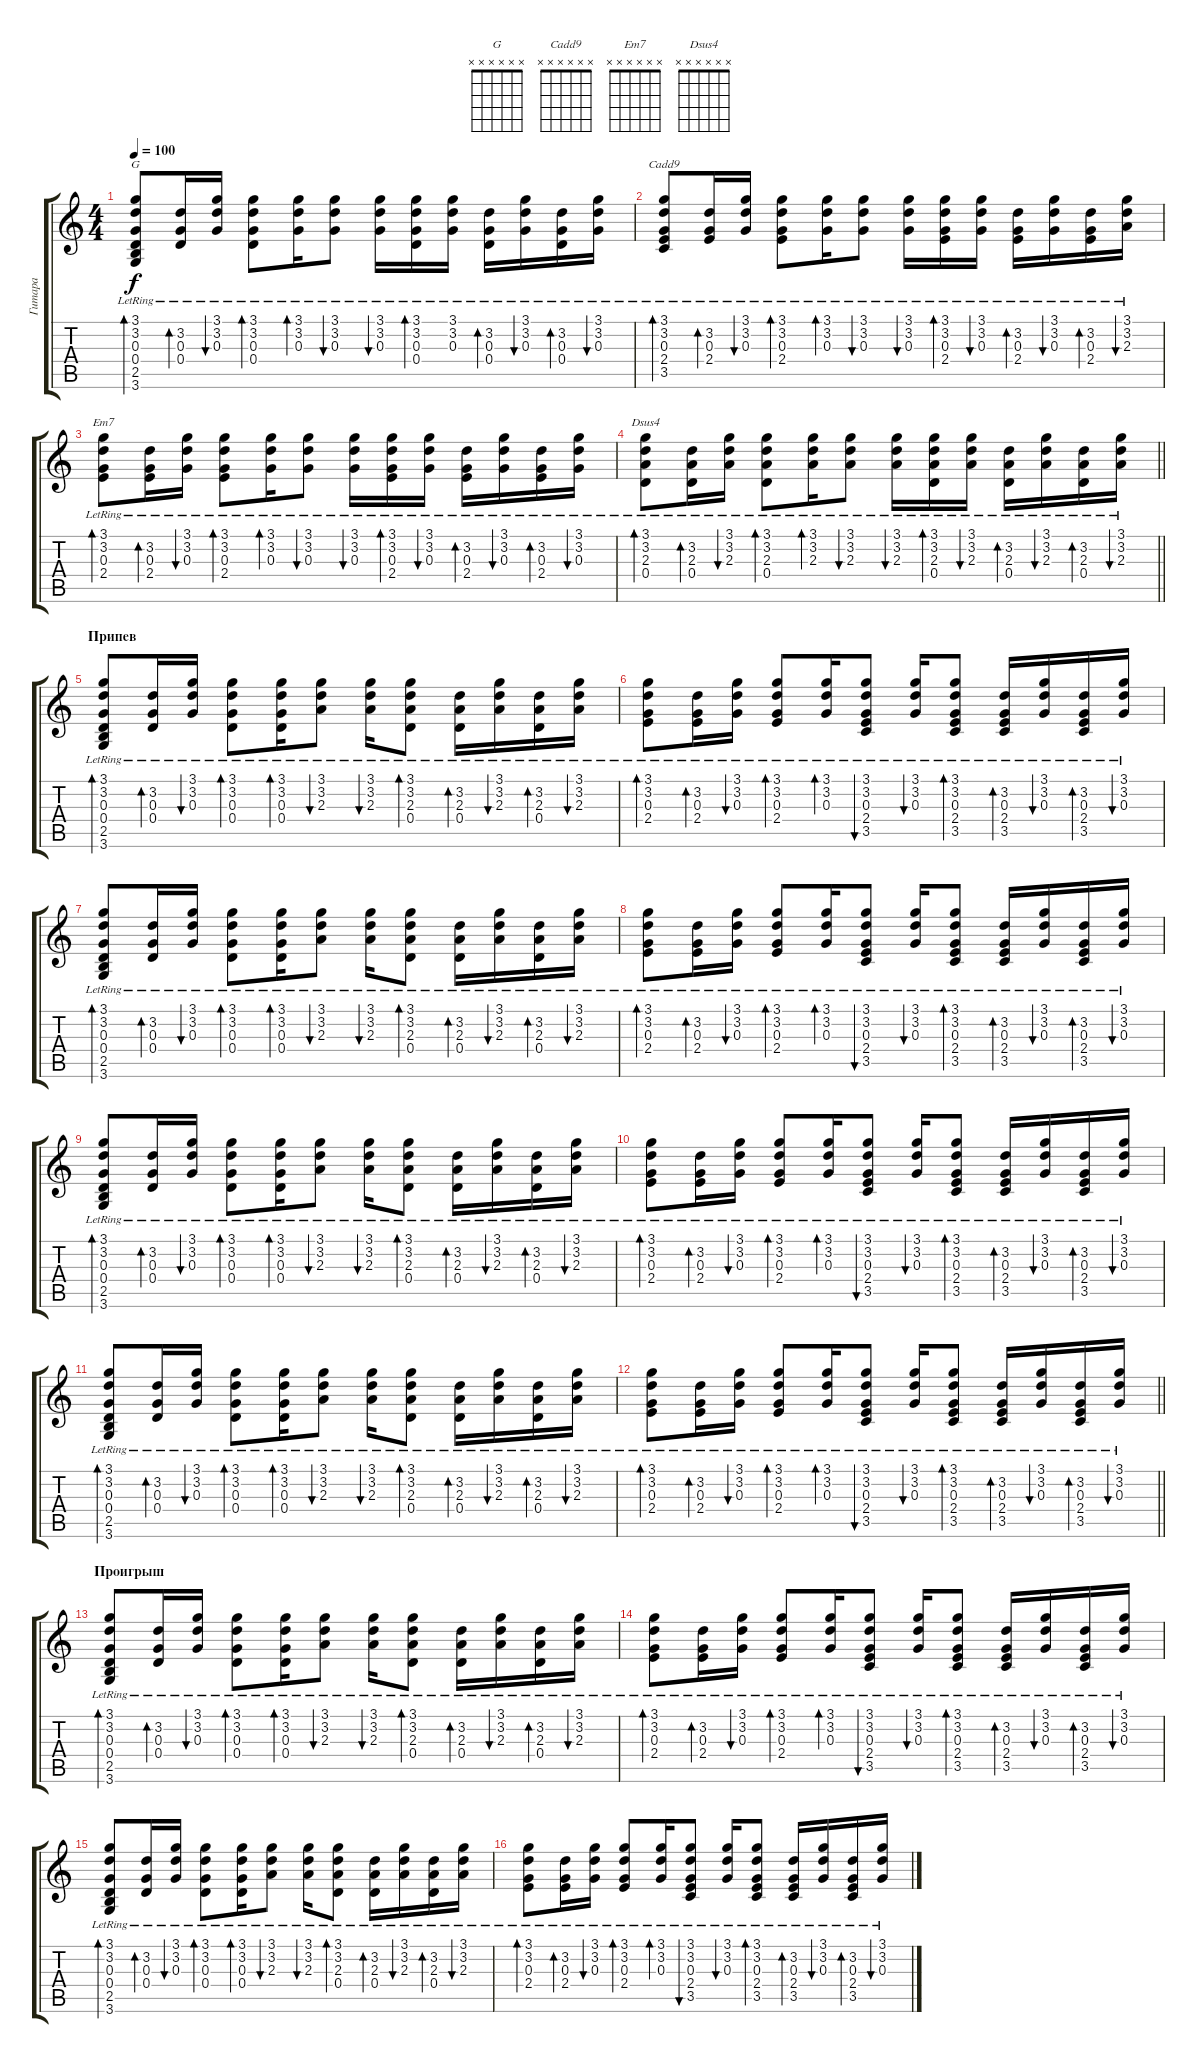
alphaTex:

\track ("Гитара" "Гитара") {instrument acousticguitarsteel}
\staff {score tabs}
\tuning (E4 B3 G3 D3 A2 E2) {hide}
\chord ("G" x x x x x x)
\chord ("Cadd9" x x x x x x)
\chord ("Em7" x x x x x x)
\chord ("Dsus4" x x x x x x)
\ts (4 4)
\tempo 100
\clef g2
\ks c
(3.1{lr} 3.2{lr} 0.3{lr} 0.4{lr} 2.5{lr} 3.6{lr}).8{bd 60 ch "G" dy f} (3.2{lr} 0.3{lr} 0.4{lr}).16{bd 60} (3.1{lr} 3.2{lr} 0.3{lr}).16{bu 60} (3.1{lr} 3.2{lr} 0.3{lr} 0.4{lr}).8{bd 60} (3.1{lr} 3.2{lr} 0.3{lr}).16{bd 60} (3.1{lr} 3.2{lr} 0.3{lr}).8{bu 60} (3.1{lr} 3.2{lr} 0.3{lr}).16{bu 60} (3.1{lr} 3.2{lr} 0.3{lr} 0.4{lr}).16{bd 60} (3.1{lr} 3.2{lr} 0.3{lr}).16 (3.2{lr} 0.3{lr} 0.4{lr}).16{bd 60} (3.1{lr} 3.2{lr} 0.3{lr}).16{bu 60} (3.2{lr} 0.3{lr} 0.4{lr}).16{bd 60} (3.1{lr} 3.2{lr} 0.3{lr}).16{bu 60} |
(3.1{lr} 3.2{lr} 0.3{lr} 2.4{lr} 3.5).8{bd 60 ch "Cadd9"} (3.2{lr} 0.3{lr} 2.4{lr}).16{bd 60} (3.1{lr} 3.2{lr} 0.3{lr}).16{bu 60} (3.1{lr} 3.2{lr} 0.3{lr} 2.4{lr}).8{bd 60} (3.1{lr} 3.2{lr} 0.3{lr}).16{bd 60} (3.1{lr} 3.2{lr} 0.3{lr}).8{bu 60} (3.1{lr} 3.2{lr} 0.3{lr}).16{bu 60} (3.1{lr} 3.2{lr} 0.3{lr} 2.4{lr}).16{bd 60} (3.1{lr} 3.2{lr} 0.3{lr}).16{bu 60} (3.2{lr} 0.3{lr} 2.4{lr}).16{bd 60} (3.1{lr} 3.2{lr} 0.3{lr}).16{bu 60} (3.2{lr} 0.3{lr} 2.4{lr}).16{bd 60} (3.1{lr} 3.2{lr} 2.3{lr}).16{bu 60} |
(3.1{lr} 3.2{lr} 0.3{lr} 2.4{lr}).8{bd 60 ch "Em7"} (3.2{lr} 0.3{lr} 2.4{lr}).16{bd 60} (3.1{lr} 3.2{lr} 0.3{lr}).16{bu 60} (3.1{lr} 3.2{lr} 0.3{lr} 2.4{lr}).8{bd 60} (3.1{lr} 3.2{lr} 0.3{lr}).16{bd 60} (3.1{lr} 3.2{lr} 0.3{lr}).8{bu 60} (3.1{lr} 3.2{lr} 0.3{lr}).16{bu 60} (3.1{lr} 3.2{lr} 0.3{lr} 2.4{lr}).16{bd 60} (3.1{lr} 3.2{lr} 0.3{lr}).16{bu 60} (3.2{lr} 0.3{lr} 2.4{lr}).16{bd 60} (3.1{lr} 3.2{lr} 0.3{lr}).16{bu 60} (3.2{lr} 0.3{lr} 2.4{lr}).16{bd 60} (3.1{lr} 3.2{lr} 0.3{lr}).16{bu 60} |
\barLineRight lightlight
(3.1{lr} 3.2{lr} 2.3{lr} 0.4{lr}).8{bd 60 ch "Dsus4"} (3.2{lr} 2.3{lr} 0.4{lr}).16{bd 60} (3.1{lr} 3.2{lr} 2.3{lr}).16{bu 60} (3.1{lr} 3.2{lr} 2.3{lr} 0.4{lr}).8{bd 60} (3.1{lr} 3.2{lr} 2.3{lr}).16{bd 60} (3.1{lr} 3.2{lr} 2.3{lr}).8{bu 60} (3.1{lr} 3.2{lr} 2.3{lr}).16{bu 60} (3.1{lr} 3.2{lr} 2.3{lr} 0.4{lr}).16{bd 60} (3.1{lr} 3.2{lr} 2.3{lr}).16{bu 60} (3.2{lr} 2.3{lr} 0.4{lr}).16{bd 60} (3.1{lr} 3.2{lr} 2.3{lr}).16{bu 60} (3.2{lr} 2.3{lr} 0.4{lr}).16{bd 60} (3.1{lr} 3.2{lr} 2.3{lr}).16{bu 60} |
\section ("" "Припев")
(3.1{lr} 3.2{lr} 0.3{lr} 0.4{lr} 2.5{lr} 3.6).8{bd 60} (3.2{lr} 0.3{lr} 0.4{lr}).16{bd 60} (3.1{lr} 3.2{lr} 0.3{lr}).16{bu 60} (3.1{lr} 3.2{lr} 0.3{lr} 0.4{lr}).8{bd 60} (3.1{lr} 3.2{lr} 0.3{lr} 0.4{lr}).16{bd 60} (3.1{lr} 3.2{lr} 2.3{lr}).8{bu 60} (3.1{lr} 3.2{lr} 2.3{lr}).16{bu 60} (3.1{lr} 3.2{lr} 2.3{lr} 0.4{lr}).8{bd 60} (3.2{lr} 2.3{lr} 0.4{lr}).16{bd 60} (3.1{lr} 3.2{lr} 2.3{lr}).16{bu 60} (3.2{lr} 2.3{lr} 0.4{lr}).16{bd 60} (3.1{lr} 3.2{lr} 2.3{lr}).16{bu 60} |
(3.1{lr} 3.2{lr} 0.3{lr} 2.4{lr}).8{bd 60} (3.2{lr} 0.3{lr} 2.4{lr}).16{bd 60} (3.1{lr} 3.2{lr} 0.3{lr}).16{bu 60} (3.1{lr} 3.2{lr} 0.3{lr} 2.4{lr}).8{bd 60} (3.1{lr} 3.2{lr} 0.3{lr}).16{bd 60} (3.1{lr} 3.2{lr} 0.3{lr} 2.4{lr} 3.5{lr}).8{bu 60} (3.1{lr} 3.2{lr} 0.3{lr}).16{bu 60} (3.1{lr} 3.2{lr} 0.3{lr} 2.4{lr} 3.5{lr}).8{bd 60} (3.2{lr} 0.3{lr} 2.4{lr} 3.5{lr}).16{bd 60} (3.1{lr} 3.2{lr} 0.3{lr}).16{bu 60} (3.2{lr} 0.3{lr} 2.4{lr} 3.5{lr}).16{bd 60} (3.1{lr} 3.2{lr} 0.3{lr}).16{bu 60} |
(3.1{lr} 3.2{lr} 0.3{lr} 0.4{lr} 2.5{lr} 3.6).8{bd 60} (3.2{lr} 0.3{lr} 0.4{lr}).16{bd 60} (3.1{lr} 3.2{lr} 0.3{lr}).16{bu 60} (3.1{lr} 3.2{lr} 0.3{lr} 0.4{lr}).8{bd 60} (3.1{lr} 3.2{lr} 0.3{lr} 0.4{lr}).16{bd 60} (3.1{lr} 3.2{lr} 2.3{lr}).8{bu 60} (3.1{lr} 3.2{lr} 2.3{lr}).16{bu 60} (3.1{lr} 3.2{lr} 2.3{lr} 0.4{lr}).8{bd 60} (3.2{lr} 2.3{lr} 0.4{lr}).16{bd 60} (3.1{lr} 3.2{lr} 2.3{lr}).16{bu 60} (3.2{lr} 2.3{lr} 0.4{lr}).16{bd 60} (3.1{lr} 3.2{lr} 2.3{lr}).16{bu 60} |
(3.1{lr} 3.2{lr} 0.3{lr} 2.4{lr}).8{bd 60} (3.2{lr} 0.3{lr} 2.4{lr}).16{bd 60} (3.1{lr} 3.2{lr} 0.3{lr}).16{bu 60} (3.1{lr} 3.2{lr} 0.3{lr} 2.4{lr}).8{bd 60} (3.1{lr} 3.2{lr} 0.3{lr}).16{bd 60} (3.1{lr} 3.2{lr} 0.3{lr} 2.4{lr} 3.5{lr}).8{bu 60} (3.1{lr} 3.2{lr} 0.3{lr}).16{bu 60} (3.1{lr} 3.2{lr} 0.3{lr} 2.4{lr} 3.5{lr}).8{bd 60} (3.2{lr} 0.3{lr} 2.4{lr} 3.5{lr}).16{bd 60} (3.1{lr} 3.2{lr} 0.3{lr}).16{bu 60} (3.2{lr} 0.3{lr} 2.4{lr} 3.5{lr}).16{bd 60} (3.1{lr} 3.2{lr} 0.3{lr}).16{bu 60} |
(3.1{lr} 3.2{lr} 0.3{lr} 0.4{lr} 2.5{lr} 3.6).8{bd 60} (3.2{lr} 0.3{lr} 0.4{lr}).16{bd 60} (3.1{lr} 3.2{lr} 0.3{lr}).16{bu 60} (3.1{lr} 3.2{lr} 0.3{lr} 0.4{lr}).8{bd 60} (3.1{lr} 3.2{lr} 0.3{lr} 0.4{lr}).16{bd 60} (3.1{lr} 3.2{lr} 2.3{lr}).8{bu 60} (3.1{lr} 3.2{lr} 2.3{lr}).16{bu 60} (3.1{lr} 3.2{lr} 2.3{lr} 0.4{lr}).8{bd 60} (3.2{lr} 2.3{lr} 0.4{lr}).16{bd 60} (3.1{lr} 3.2{lr} 2.3{lr}).16{bu 60} (3.2{lr} 2.3{lr} 0.4{lr}).16{bd 60} (3.1{lr} 3.2{lr} 2.3{lr}).16{bu 60} |
(3.1{lr} 3.2{lr} 0.3{lr} 2.4{lr}).8{bd 60} (3.2{lr} 0.3{lr} 2.4{lr}).16{bd 60} (3.1{lr} 3.2{lr} 0.3{lr}).16{bu 60} (3.1{lr} 3.2{lr} 0.3{lr} 2.4{lr}).8{bd 60} (3.1{lr} 3.2{lr} 0.3{lr}).16{bd 60} (3.1{lr} 3.2{lr} 0.3{lr} 2.4{lr} 3.5{lr}).8{bu 60} (3.1{lr} 3.2{lr} 0.3{lr}).16{bu 60} (3.1{lr} 3.2{lr} 0.3{lr} 2.4{lr} 3.5{lr}).8{bd 60} (3.2{lr} 0.3{lr} 2.4{lr} 3.5{lr}).16{bd 60} (3.1{lr} 3.2{lr} 0.3{lr}).16{bu 60} (3.2{lr} 0.3{lr} 2.4{lr} 3.5{lr}).16{bd 60} (3.1{lr} 3.2{lr} 0.3{lr}).16{bu 60} |
(3.1{lr} 3.2{lr} 0.3{lr} 0.4{lr} 2.5{lr} 3.6).8{bd 60} (3.2{lr} 0.3{lr} 0.4{lr}).16{bd 60} (3.1{lr} 3.2{lr} 0.3{lr}).16{bu 60} (3.1{lr} 3.2{lr} 0.3{lr} 0.4{lr}).8{bd 60} (3.1{lr} 3.2{lr} 0.3{lr} 0.4{lr}).16{bd 60} (3.1{lr} 3.2{lr} 2.3{lr}).8{bu 60} (3.1{lr} 3.2{lr} 2.3{lr}).16{bu 60} (3.1{lr} 3.2{lr} 2.3{lr} 0.4{lr}).8{bd 60} (3.2{lr} 2.3{lr} 0.4{lr}).16{bd 60} (3.1{lr} 3.2{lr} 2.3{lr}).16{bu 60} (3.2{lr} 2.3{lr} 0.4{lr}).16{bd 60} (3.1{lr} 3.2{lr} 2.3{lr}).16{bu 60} |
\barLineRight lightlight
(3.1{lr} 3.2{lr} 0.3{lr} 2.4{lr}).8{bd 60} (3.2{lr} 0.3{lr} 2.4{lr}).16{bd 60} (3.1{lr} 3.2{lr} 0.3{lr}).16{bu 60} (3.1{lr} 3.2{lr} 0.3{lr} 2.4{lr}).8{bd 60} (3.1{lr} 3.2{lr} 0.3{lr}).16{bd 60} (3.1{lr} 3.2{lr} 0.3{lr} 2.4{lr} 3.5{lr}).8{bu 60} (3.1{lr} 3.2{lr} 0.3{lr}).16{bu 60} (3.1{lr} 3.2{lr} 0.3{lr} 2.4{lr} 3.5{lr}).8{bd 60} (3.2{lr} 0.3{lr} 2.4{lr} 3.5{lr}).16{bd 60} (3.1{lr} 3.2{lr} 0.3{lr}).16{bu 60} (3.2{lr} 0.3{lr} 2.4{lr} 3.5{lr}).16{bd 60} (3.1{lr} 3.2{lr} 0.3{lr}).16{bu 60} |
\section ("" "Проигрыш")
(3.1{lr} 3.2{lr} 0.3{lr} 0.4{lr} 2.5{lr} 3.6).8{bd 60} (3.2{lr} 0.3{lr} 0.4{lr}).16{bd 60} (3.1{lr} 3.2{lr} 0.3{lr}).16{bu 60} (3.1{lr} 3.2{lr} 0.3{lr} 0.4{lr}).8{bd 60} (3.1{lr} 3.2{lr} 0.3{lr} 0.4{lr}).16{bd 60} (3.1{lr} 3.2{lr} 2.3{lr}).8{bu 60} (3.1{lr} 3.2{lr} 2.3{lr}).16{bu 60} (3.1{lr} 3.2{lr} 2.3{lr} 0.4{lr}).8{bd 60} (3.2{lr} 2.3{lr} 0.4{lr}).16{bd 60} (3.1{lr} 3.2{lr} 2.3{lr}).16{bu 60} (3.2{lr} 2.3{lr} 0.4{lr}).16{bd 60} (3.1{lr} 3.2{lr} 2.3{lr}).16{bu 60} |
(3.1{lr} 3.2{lr} 0.3{lr} 2.4{lr}).8{bd 60} (3.2{lr} 0.3{lr} 2.4{lr}).16{bd 60} (3.1{lr} 3.2{lr} 0.3{lr}).16{bu 60} (3.1{lr} 3.2{lr} 0.3{lr} 2.4{lr}).8{bd 60} (3.1{lr} 3.2{lr} 0.3{lr}).16{bd 60} (3.1{lr} 3.2{lr} 0.3{lr} 2.4{lr} 3.5{lr}).8{bu 60} (3.1{lr} 3.2{lr} 0.3{lr}).16{bu 60} (3.1{lr} 3.2{lr} 0.3{lr} 2.4{lr} 3.5{lr}).8{bd 60} (3.2{lr} 0.3{lr} 2.4{lr} 3.5{lr}).16{bd 60} (3.1{lr} 3.2{lr} 0.3{lr}).16{bu 60} (3.2{lr} 0.3{lr} 2.4{lr} 3.5{lr}).16{bd 60} (3.1{lr} 3.2{lr} 0.3{lr}).16{bu 60} |
(3.1{lr} 3.2{lr} 0.3{lr} 0.4{lr} 2.5{lr} 3.6).8{bd 60} (3.2{lr} 0.3{lr} 0.4{lr}).16{bd 60} (3.1{lr} 3.2{lr} 0.3{lr}).16{bu 60} (3.1{lr} 3.2{lr} 0.3{lr} 0.4{lr}).8{bd 60} (3.1{lr} 3.2{lr} 0.3{lr} 0.4{lr}).16{bd 60} (3.1{lr} 3.2{lr} 2.3{lr}).8{bu 60} (3.1{lr} 3.2{lr} 2.3{lr}).16{bu 60} (3.1{lr} 3.2{lr} 2.3{lr} 0.4{lr}).8{bd 60} (3.2{lr} 2.3{lr} 0.4{lr}).16{bd 60} (3.1{lr} 3.2{lr} 2.3{lr}).16{bu 60} (3.2{lr} 2.3{lr} 0.4{lr}).16{bd 60} (3.1{lr} 3.2{lr} 2.3{lr}).16{bu 60} |
(3.1{lr} 3.2{lr} 0.3{lr} 2.4{lr}).8{bd 60} (3.2{lr} 0.3{lr} 2.4{lr}).16{bd 60} (3.1{lr} 3.2{lr} 0.3{lr}).16{bu 60} (3.1{lr} 3.2{lr} 0.3{lr} 2.4{lr}).8{bd 60} (3.1{lr} 3.2{lr} 0.3{lr}).16{bd 60} (3.1{lr} 3.2{lr} 0.3{lr} 2.4{lr} 3.5{lr}).8{bu 60} (3.1{lr} 3.2{lr} 0.3{lr}).16{bu 60} (3.1{lr} 3.2{lr} 0.3{lr} 2.4{lr} 3.5{lr}).8{bd 60} (3.2{lr} 0.3{lr} 2.4{lr} 3.5{lr}).16{bd 60} (3.1{lr} 3.2{lr} 0.3{lr}).16{bu 60} (3.2{lr} 0.3{lr} 2.4{lr} 3.5{lr}).16{bd 60} (3.1{lr} 3.2{lr} 0.3{lr}).16{bu 60}
